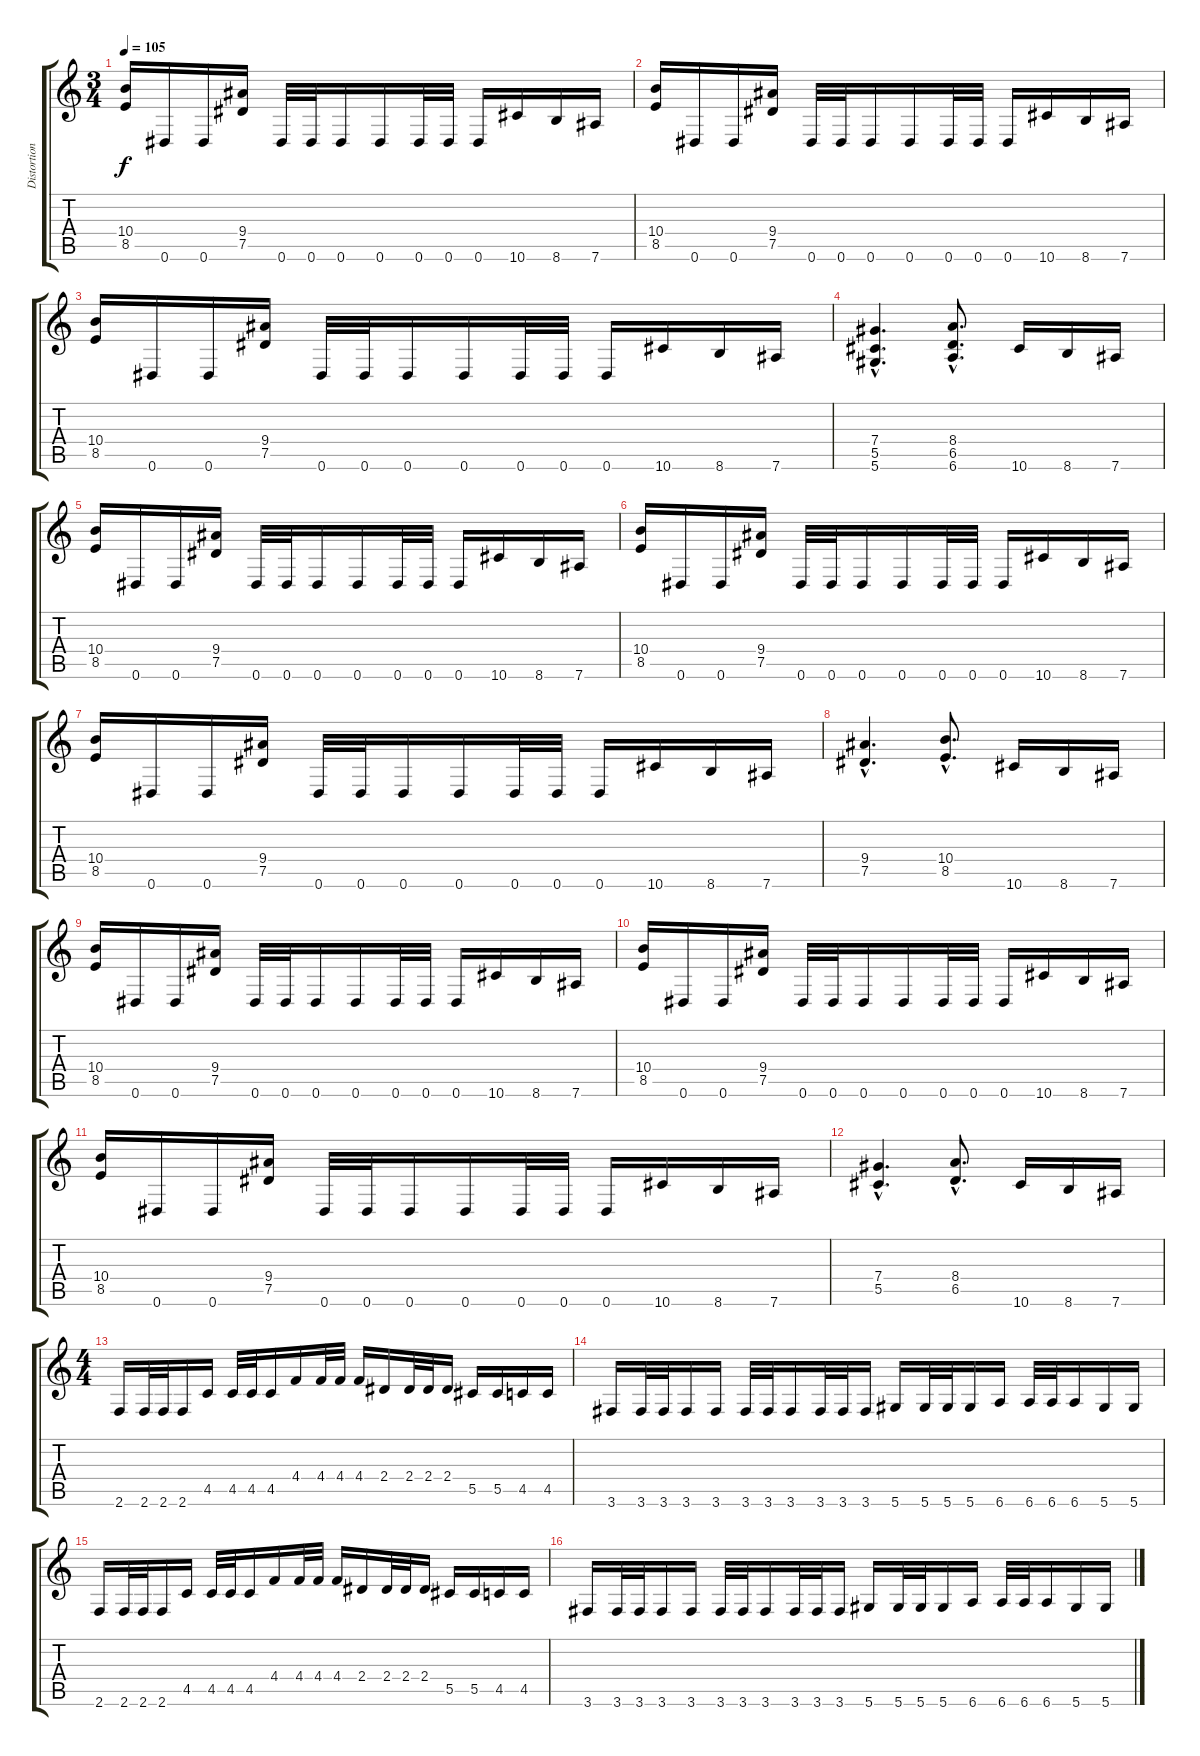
\track ("Distortion guitar [Rythm]" "Distortion") {instrument distortionguitar}
\staff {score tabs}
\tuning (Eb4 Bb3 Gb3 Db3 Ab2 Eb2) {hide}
\ts (3 4)
\tempo 105
\clef g2
\ks c
(10.4 8.5).16{dy f} 0.6.16 0.6.16 (9.4 7.5).16 0.6.32 0.6.32 0.6.16 0.6.16 0.6.32 0.6.32 0.6.16 10.6.16 8.6.16 7.6.16 |
(10.4 8.5).16 0.6.16 0.6.16 (9.4 7.5).16 0.6.32 0.6.32 0.6.16 0.6.16 0.6.32 0.6.32 0.6.16 10.6.16 8.6.16 7.6.16 |
(10.4 8.5).16 0.6.16 0.6.16 (9.4 7.5).16 0.6.32 0.6.32 0.6.16 0.6.16 0.6.32 0.6.32 0.6.16 10.6.16 8.6.16 7.6.16 |
(7.4{hac} 5.5{hac} 5.6{hac}).4{d} (8.4{hac} 6.5{hac} 6.6{hac}).8{d} 10.6.16 8.6.16 7.6.16 |
(10.4 8.5).16 0.6.16 0.6.16 (9.4 7.5).16 0.6.32 0.6.32 0.6.16 0.6.16 0.6.32 0.6.32 0.6.16 10.6.16 8.6.16 7.6.16 |
(10.4 8.5).16 0.6.16 0.6.16 (9.4 7.5).16 0.6.32 0.6.32 0.6.16 0.6.16 0.6.32 0.6.32 0.6.16 10.6.16 8.6.16 7.6.16 |
(10.4 8.5).16 0.6.16 0.6.16 (9.4 7.5).16 0.6.32 0.6.32 0.6.16 0.6.16 0.6.32 0.6.32 0.6.16 10.6.16 8.6.16 7.6.16 |
(9.4{hac} 7.5{hac}).4{d} (10.4{hac} 8.5{hac}).8{d} 10.6.16 8.6.16 7.6.16 |
(10.4 8.5).16 0.6.16 0.6.16 (9.4 7.5).16 0.6.32 0.6.32 0.6.16 0.6.16 0.6.32 0.6.32 0.6.16 10.6.16 8.6.16 7.6.16 |
(10.4 8.5).16 0.6.16 0.6.16 (9.4 7.5).16 0.6.32 0.6.32 0.6.16 0.6.16 0.6.32 0.6.32 0.6.16 10.6.16 8.6.16 7.6.16 |
(10.4 8.5).16 0.6.16 0.6.16 (9.4 7.5).16 0.6.32 0.6.32 0.6.16 0.6.16 0.6.32 0.6.32 0.6.16 10.6.16 8.6.16 7.6.16 |
(7.4{hac} 5.5{hac}).4{d} (8.4{hac} 6.5{hac}).8{d} 10.6.16 8.6.16 7.6.16 |
\ts (4 4)
2.6.16 2.6.32 2.6.32 2.6.16 4.5.16 4.5.32 4.5.32 4.5.16 4.4.16 4.4.32 4.4.32 4.4.16 2.4.16 2.4.32 2.4.32 2.4.16 5.5.16 5.5.16 4.5.16 4.5.16 |
3.6.16 3.6.32 3.6.32 3.6.16 3.6.16 3.6.32 3.6.32 3.6.16 3.6.32 3.6.32 3.6.16 5.6.16 5.6.32 5.6.32 5.6.16 6.6.16 6.6.32 6.6.32 6.6.16 5.6.16 5.6.16 |
2.6.16 2.6.32 2.6.32 2.6.16 4.5.16 4.5.32 4.5.32 4.5.16 4.4.16 4.4.32 4.4.32 4.4.16 2.4.16 2.4.32 2.4.32 2.4.16 5.5.16 5.5.16 4.5.16 4.5.16 |
3.6.16 3.6.32 3.6.32 3.6.16 3.6.16 3.6.32 3.6.32 3.6.16 3.6.32 3.6.32 3.6.16 5.6.16 5.6.32 5.6.32 5.6.16 6.6.16 6.6.32 6.6.32 6.6.16 5.6.16 5.6.16
